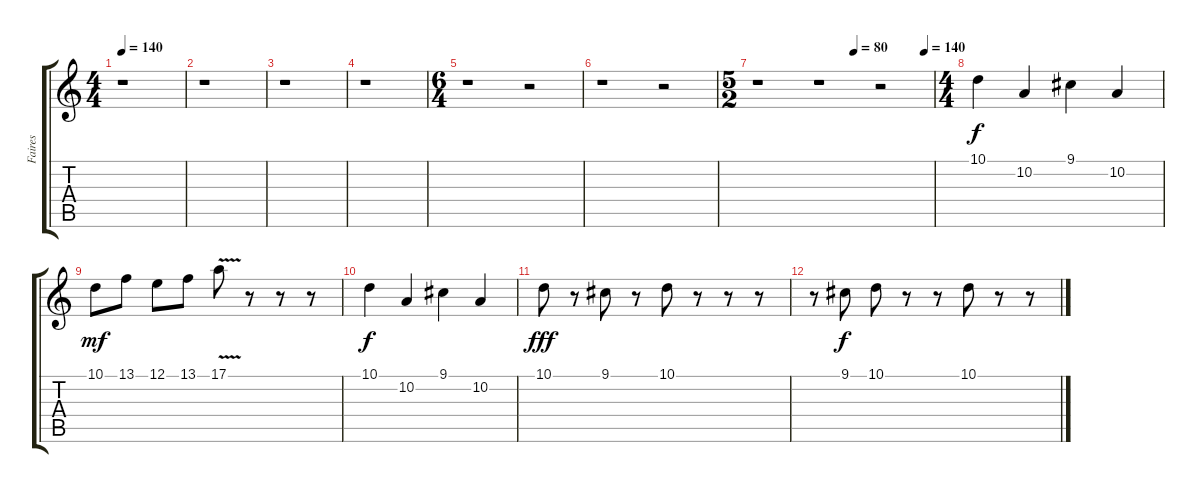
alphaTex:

\track ("Faires" "Faires") {instrument pizzicatostrings}
\staff {score tabs}
\tuning (E4 B3 G3 D3 A2 E2) {hide}
\ts (4 4)
\tempo 140
\clef g2
\ks c
r.1{dy fff} |
r.1 |
r.1 |
r.1 |
\ts (6 4)
r.1 r.2 |
r.1 r.2 |
\ts (5 2)
\tempo (80 0.55)
\tempo (140 0.95)
r.1 r.1 r.2 |
\ts (4 4)
10.1.4{dy f} 10.2.4 9.1.4 10.2.4 |
10.1.8{dy mf} 13.1.8 12.1.8 13.1.8 17.1{v}.8 r.8 r.8 r.8 |
10.1.4{dy f} 10.2.4 9.1.4 10.2.4 |
10.1.8{dy fff} r.8 9.1.8 r.8 10.1.8 r.8 r.8 r.8 |
r.8 9.1.8{dy f} 10.1.8 r.8 r.8 10.1.8 r.8 r.8
